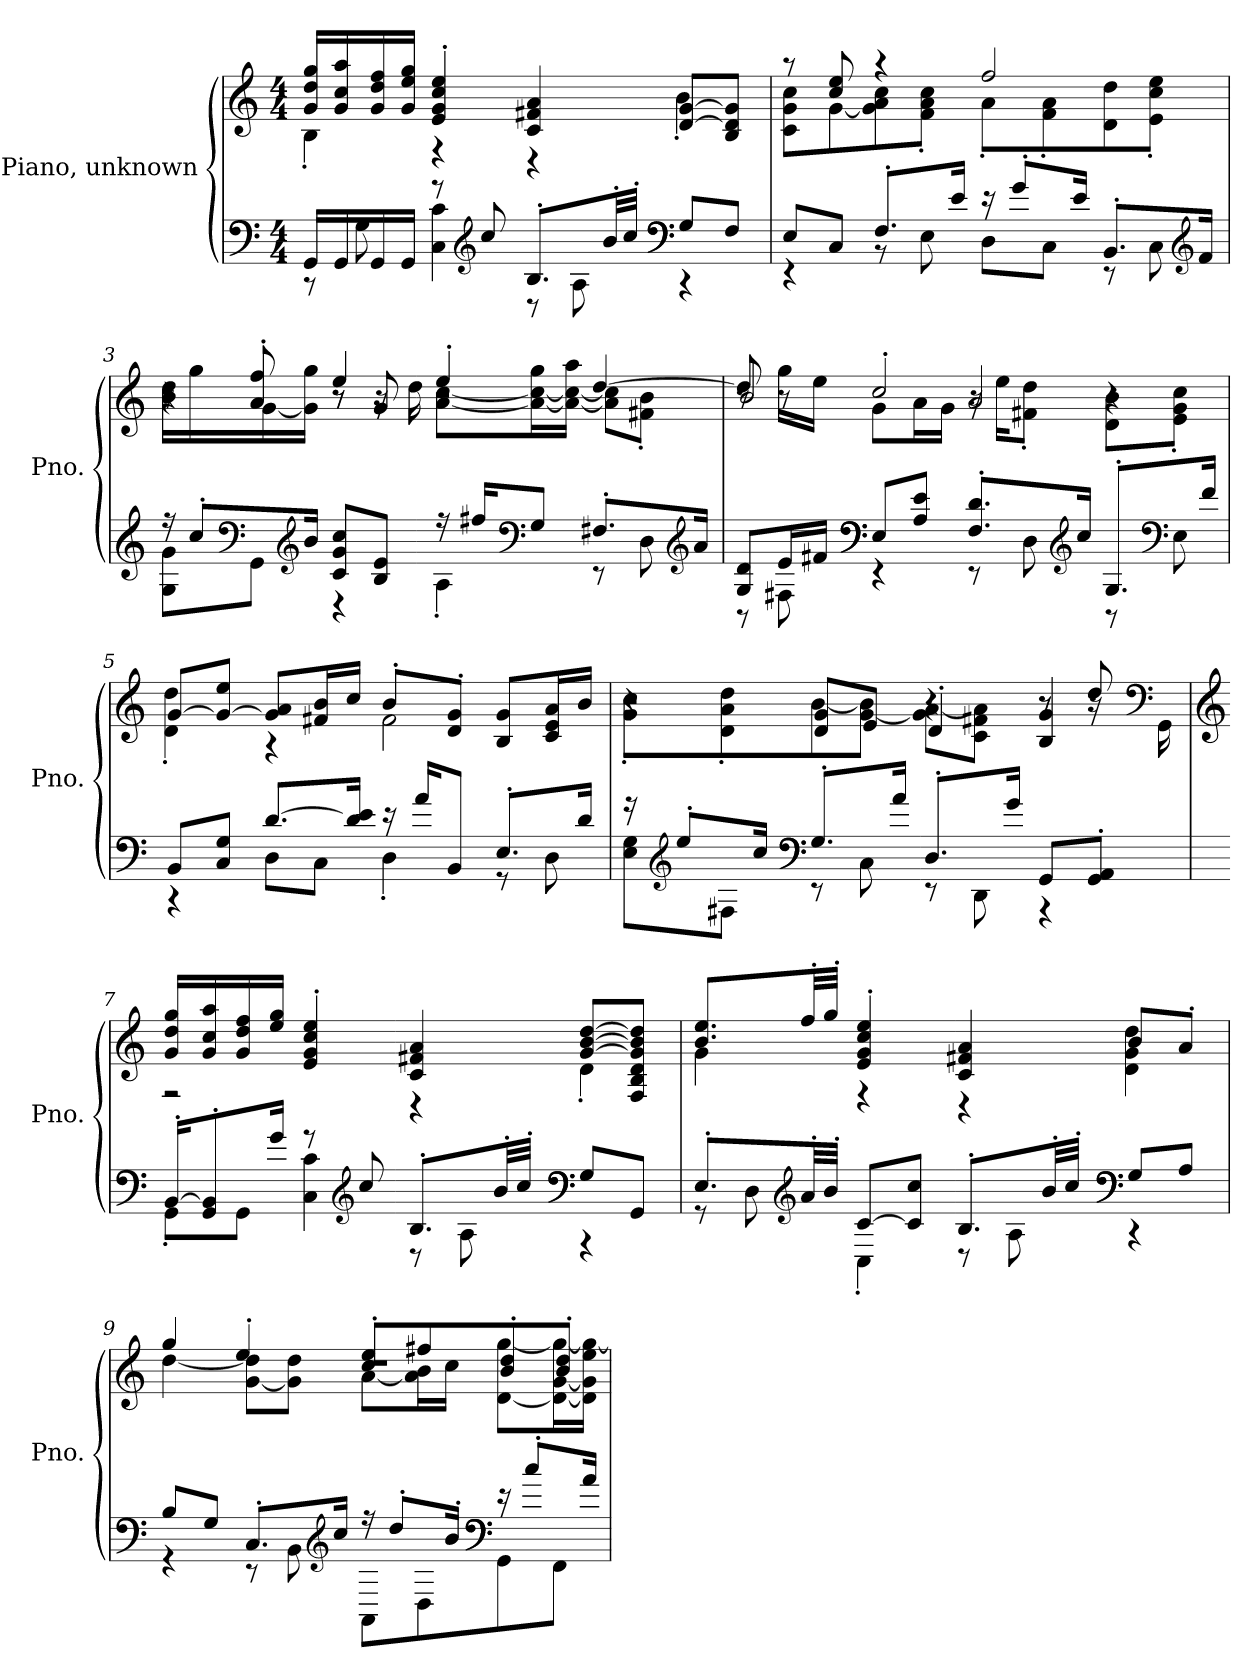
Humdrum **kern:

**kern	**kern
*part1	*part1
*staff2	*staff1
*I"Piano, unknown	*
*I'Pno.	*
*clefF4	*clefG2
*k[]	*k[]
*M4/4	*M4/4
*MM120	*MM120
=1	=1
*^	*^
16GG/LL	8r	16g/ 16dd/ 16gg/LL	4B'\
16GG/	.	16g/ 16cc/ 16aa/	.
16GG/	8G\	16g/ 16dd/ 16ff/	.
16GG/JJ	.	16g/ 16ee/ 16gg/JJ	.
8r	4C\ 4c\	4e/' 4g/' 4cc/' 4ee/'	4r
*clefG2	*	*	*
8cc/	.	.	.
8.B'/L	8r	4c/ 4f#X/ 4a/	4r
.	8A\	.	.
32b'/LL	.	.	.
32cc'/JJJ	.	.	.
*clefF4	*	*	*
8G/L	4r	[8d/ [8g/L	4b'\
8F/J	.	8B/ 8d/] 8g/]J	.
=2	=2	=2	=2
8E/L	4r	8r	8c\ 8g\ 8cc\L
8C/J	.	8cc/ 8ee/	[8g\
8.F'/L	8r	4r	8g\] 8a\ 8cc\
.	8E\	.	8f\' 8a\' 8cc\'J
16e/Jk	.	.	.
16r	8D\L	2ff/	8a'\L
8g'/L	.	.	.
.	8C\J	.	8f\' 8a\'
16e/Jk	.	.	.
8.BB'/L	8r	.	8d\ 8dd\
.	8C\	.	8e\' 8cc\' 8ee\'J
*clefG2	*	*	*
16f/Jk	.	.	.
!!LO:LB:g=z
=3	=3	=3	=3
*	*	*	*^
16r	8G\ 8g\L	8r	16b\ 16dd\LL	4r
8cc'/L	.	.	16gg\	.
*clefF4	*	*	*	*
.	8GG\J	8a/' 8ff/'	[16g\	.
*clefG2	*	*	*	*
16b/Jk	.	.	16g\] 16gg\JJ	.
8c/ 8g/ 8cc/L	4r	4ee/	8r	8r
8B/ 8e/J	.	.	16r	8g/
.	.	.	16dd\	.
16r	4A'\	4ee'/	[8a\ [8cc\L	2r
16ff#X/KL	.	.	.	.
*clefF4	*	*	*	*
8G/J	.	.	16a\_ 16cc\_ 16gg\L	.
.	.	.	16a\_ 16cc\_ 16aa\JJ	.
8.F#X'/L	8r	[4dd/	8a\] 8cc\]L	.
.	8D\	.	8f#X\' 8b\'J	.
*clefG2	*	*	*	*
16a/Jk	.	.	.	.
=4	=4	=4	=4	=4
8G/ 8d/L	8r	8dd/]	8r	2b/
16e/L	8F#X\	8r	16gg\LL	.
16f#X/JJ	.	.	16ee\JJ	.
*clefF4	*	*	*	*
8E/L	4r	2cc'/	8g\L	.
8A/ 8e/J	.	.	16a\L	.
.	.	.	16g\JJ	.
8.F#/' 8.d/'L	8r	.	16r	2a/
.	.	.	16ee\KL	.
.	8D\	.	8f#X\' 8dd\'J	.
*clefG2	*	*	*	*
16cc/Jk	.	.	.	.
8.G'/L	8r	4r	8d\ 8b\L	.
*clefF4	*	*	*	*
.	8E\	.	8e\' 8g\' 8cc\'J	.
16f#/Jk	.	.	.	.
*	*	*	*v	*v
!!LO:LB:g=z
=5	=5	=5	=5
8BB/L	4r	[8g/L	4d\' 4dd\'
8C/ 8G/J	.	8g/_ 8ee/J	.
[8.d/L	8D\L	8g/] 8a/L	4r
.	8C\J	16f#X/ 16b/L	.
16d/] 16e/Jk	.	16cc/JJ	.
16r	4D'\	8b'/L	2f#\
16a/KL	.	.	.
8BB/J	.	8d/' 8g/'J	.
8.E'/L	8r	8B/ 8g/L	.
.	8D\	16c/ 16e/ 16a/L	.
16d/Jk	.	16b/JJ	.
=6	=6	=6	=6
*	*	*	*^
16r	8E\ 8G\L	2r	8g\' 8cc\'L	4r
*clefG2	*	*	*	*
8ee'/L	.	.	.	.
.	8F#X\J	.	8d\' 8a\' 8dd\'	.
16cc/Jk	.	.	.	.
*clefF4	*	*	*	*
8.G'/L	8r	.	[8b\	8d/ 8g/L
.	8C\	.	[8g\ 8b\]J	8e/J
16a/Jk	.	.	.	.
8.D'/L	8r	4r	8g\] [8a\L	4d'/
.	8DD\	.	8c\ 8f#X\ 8a\]J	.
16g/Jk	.	.	.	.
8GG/L	4r	8r	8r	4B/ 4g/
8GG/' 8AA/'J	.	8dd/	16r	.
*	*	*clefF4	*	*
.	.	.	16GG\	.
*	*	*v	*v	*v
!!LO:LB:g=z
=7	=7	=7
*	*	*clefG2
*	*	*^
[16BB'/KL	8GG'\L	16g/ 16dd/ 16gg/LL	2r
8GG/' 8BB/]'	.	16g/ 16cc/ 16aa/	.
.	8GG\J	16g/ 16dd/ 16ff/	.
16g/Jk	.	16ee/ 16gg/JJ	.
8r	4C\ 4c\	4e/' 4g/' 4cc/' 4ee/'	.
*clefG2	*	*	*
8cc/	.	.	.
8.B'/L	8r	4c/ 4f#X/ 4a/	4r
.	8A\	.	.
32b'/LL	.	.	.
32cc'/JJJ	.	.	.
*clefF4	*	*	*
8G/L	4r	[8g/ [8b/ [8dd/L	4d'\
8GG/J	.	8F/ 8B/ 8d/ 8g/] 8b/] 8dd/]J	.
=8	=8	=8	=8
8.E'/L	8r	8.b/ 8.ee/L	4g\
.	8D\	.	.
*clefG2	*	*	*
32a'/LL	.	32ff'/LL	.
32b'/JJJ	.	32gg'/JJJ	.
[8c/L	4C'\	4e/' 4g/' 4cc/' 4ee/'	4r
8c/] 8cc/J	.	.	.
8.B'/L	8r	4c/ 4f#X/ 4a/	4r
.	8A\	.	.
32b'/LL	.	.	.
32cc'/JJJ	.	.	.
*clefF4	*	*	*
8G/L	4r	8b/L	4d\ 4g\ 4dd\
8A/J	.	8a'/J	.
!!LO:LB:g=z
=9	=9	=9	=9
*	*	*	*^
8B/L	4r	1r	[4dd\	4gg/
8G/J	.	.	.	.
8.C'/L	8r	.	[8g\ 8dd\]L	4ee'/
.	8BB\	.	8g\] 8dd\J	.
*clefG2	*	*	*	*
16cc/Jk	.	.	.	.
16r	8AA\L	.	[8a\L	8cc/' 8ee/'L
8dd'/L	.	.	.	.
.	8D\	.	16a\] 16b\L	8ff#X/
16b'/Jk	.	.	16cc\JJ	.
*clefF4	*	*	*	*
16r	8GG\	.	[8d\ [8gg\L	8b/' 8dd/'
8cc'/L	.	.	.	.
.	8FF\J	.	16d\_ [16g\ 16gg\_L	8b/' 8dd/'J
16a/Jk	.	.	16d\] 16g\] 16ee\ 16gg\_JJ	.
*v	*v	*	*	*
*	*v	*v	*v
=	=
*-	*-
